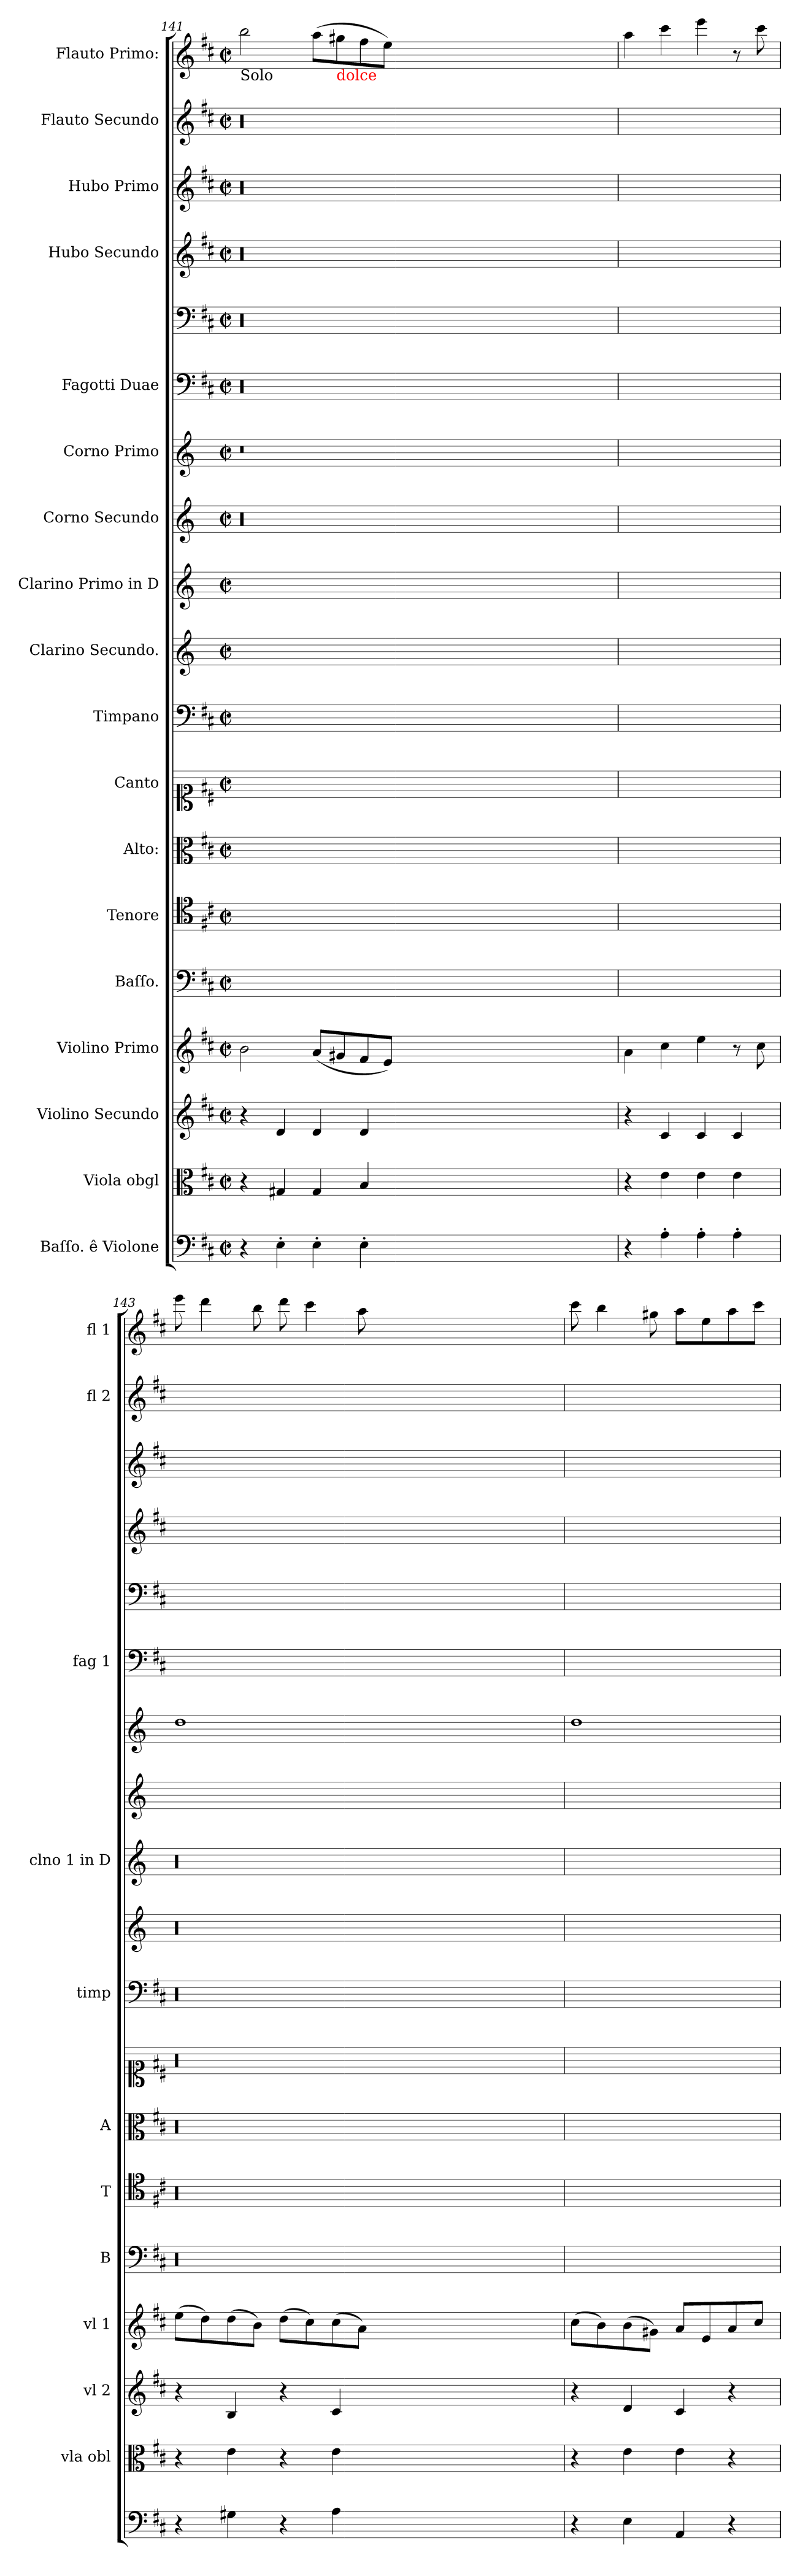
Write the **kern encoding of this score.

**kern	**kern	**kern	**kern	**kern	**kern	**kern	**kern	**kern	**kern	**kern	**kern	**kern	**dynam	**kern	**kern	**kern	**kern	**kern	**kern
*part18	*part17	*part16	*part15	*part14	*part13	*part12	*part11	*part10	*part9	*part8	*part7	*part6	*part6	*part5	*part5	*part4	*part3	*part2	*part1
*staff19	*staff18	*staff17	*staff16	*staff15	*staff14	*staff13	*staff12	*staff11	*staff10	*staff9	*staff8	*staff7	*staff7	*staff6	*staff5	*staff4	*staff3	*staff2	*staff1
*I"Baſſo. ê Violone	*I"Viola obgl	*I"Violino Secundo	*I"Violino Primo	*I"Baſſo.	*I"Tenore	*I"Alto:	*I"Canto	*I"Timpano	*I"Clarino Secundo.	*I"Clarino Primo in D	*I"Corno Secundo	*I"Corno Primo	*	*I"Fagotti Duae	*	*I"Hubo Secundo	*I"Hubo Primo	*I"Flauto Secundo	*I"Flauto Primo:
*	*I'vla obl	*I'vl 2	*I'vl 1	*I'B	*I'T	*I'A	*	*I'timp	*	*I'clno 1 in D	*	*	*	*I'fag 1	*	*	*	*I'fl 2	*I'fl 1
*clefF4	*clefC3	*clefG2	*clefG2	*clefF4	*clefC4	*clefC3	*clefC1	*clefF4	*clefG2	*clefG2	*clefG2	*clefG2	*	*clefF4	*clefF4	*clefG2	*clefG2	*clefG2	*clefG2
*	*	*	*	*	*	*	*	*	*ITrd-1c-2	*ITrd-1c-2	*ITrd6c10	*ITrd6c10	*	*	*	*	*	*	*
*k[f#c#]	*k[f#c#]	*k[f#c#]	*k[f#c#]	*k[f#c#]	*k[f#c#]	*k[f#c#]	*k[f#c#]	*k[f#c#]	*k[f#c#]	*k[f#c#]	*k[f#c#]	*k[f#c#]	*	*k[f#c#]	*k[f#c#]	*k[f#c#]	*k[f#c#]	*k[f#c#]	*k[f#c#]
*D:	*D:	*D:	*D:	*D:	*D:	*D:	*D:	*D:	*D:	*D:	*D:	*D:	*	*D:	*D:	*D:	*D:	*D:	*D:
*M2/2	*M2/2	*M2/2	*M2/2	*M2/2	*M2/2	*M2/2	*M2/2	*M2/2	*M2/2	*M2/2	*M2/2	*M2/2	*	*M2/2	*M2/2	*M2/2	*M2/2	*M2/2	*M2/2
*met(c|)	*met(c|)	*met(c|)	*met(c|)	*met(c|)	*met(c|)	*met(c|)	*met(c|)	*met(c|)	*met(c|)	*met(c|)	*met(c|)	*met(c|)	*	*met(c|)	*met(c|)	*met(c|)	*met(c|)	*met(c|)	*met(c|)
=141	=141	=141	=141	=141	=141	=141	=141	=141	=141	=141	=141	=141	=141	=141	=141	=141	=141	=141	=141
!	!	!	!	!	!	!	!	!	!	!	!	!	!	!	!	!	!	!	!LO:TX:b:t=Solo
4r	4r	4r	2b\	00ryy	00ryy	00ryy	00ryy	00ryy	00ryy	00ryy	00r	0r	.	00r	00r	00r	00r	00r	2bb\
4E'\	4G#X/	4d/	.	.	.	.	.	.	.	.	.	.	.	.	.	.	.	.	.
4E'\	4G#/	4d/	(8a/L	.	.	.	.	.	.	.	.	.	.	.	.	.	.	.	(8aa\L
!	!	!	!	!	!	!	!	!	!	!	!	!	!	!	!	!	!	!	!LO:TX:b:color=red:t=dolce
.	.	.	8g#X/	.	.	.	.	.	.	.	.	.	.	.	.	.	.	.	8gg#X\
4E'\	4B/	4d/	8f#/	.	.	.	.	.	.	.	.	.	.	.	.	.	.	.	8ff#\
.	.	.	8e/J)	.	.	.	.	.	.	.	.	.	.	.	.	.	.	.	8ee\J)
0.ryy	0.ryy	0.ryy	0.ryy	.	.	.	.	.	.	.	.	.	.	.	.	.	.	.	0.ryy
.	.	.	.	.	.	.	.	.	.	.	.	0ryy	.	.	.	.	.	.	.
=142	=142	=142	=142	=142	=142	=142	=142	=142	=142	=142	=142	=142	=142	=142	=142	=142	=142	=142	=142
4r	4r	4r	4a\	1ryy	1ryy	1ryy	1ryy	1ryy	1ryy	1ryy	1ryy	1ryy	.	1ryy	1ryy	1ryy	1ryy	1ryy	4aa\
4A'\	4e\	4c#/	4cc#\	.	.	.	.	.	.	.	.	.	.	.	.	.	.	.	4ccc#\
4A'\	4e\	4c#/	4ee\	.	.	.	.	.	.	.	.	.	.	.	.	.	.	.	4eee\
4A'\	4e\	4c#/	8r	.	.	.	.	.	.	.	.	.	.	.	.	.	.	.	8r
.	.	.	8cc#\	.	.	.	.	.	.	.	.	.	.	.	.	.	.	.	8ccc#\
=143	=143	=143	=143	=143	=143	=143	=143	=143	=143	=143	=143	=143	=143	=143	=143	=143	=143	=143	=143
4r	4r	4r	(8ee\L	00r	00r	00r	00r	00r	00r	00r	00ryy	1e	piano	00ryy	00ryy	00ryy	00ryy	00ryy	8eee\
.	.	.	8dd\)	.	.	.	.	.	.	.	.	.	.	.	.	.	.	.	4ddd\
4G#X\	4e\	4B/	(8dd\	.	.	.	.	.	.	.	.	.	.	.	.	.	.	.	.
.	.	.	8b\J)	.	.	.	.	.	.	.	.	.	.	.	.	.	.	.	8bb\
4r	4r	4r	(8dd\L	.	.	.	.	.	.	.	.	.	.	.	.	.	.	.	8ddd\
.	.	.	8cc#\)	.	.	.	.	.	.	.	.	.	.	.	.	.	.	.	4ccc#\
4A\	4e\	4c#/	(8cc#\	.	.	.	.	.	.	.	.	.	.	.	.	.	.	.	.
.	.	.	8a\J)	.	.	.	.	.	.	.	.	.	.	.	.	.	.	.	8aa\
0.ryy	0.ryy	0.ryy	0.ryy	.	.	.	.	.	.	.	.	0.ryy	.	.	.	.	.	.	0.ryy
=144	=144	=144	=144	=144	=144	=144	=144	=144	=144	=144	=144	=144	=144	=144	=144	=144	=144	=144	=144
4r	4r	4r	(8cc#\L	1ryy	1ryy	1ryy	1ryy	1ryy	1ryy	1ryy	1ryy	1e	.	1ryy	1ryy	1ryy	1ryy	1ryy	8ccc#\
.	.	.	8b\)	.	.	.	.	.	.	.	.	.	.	.	.	.	.	.	4bb\
4E\	4e\	4d/	(8b\	.	.	.	.	.	.	.	.	.	.	.	.	.	.	.	.
.	.	.	8g#X\J)	.	.	.	.	.	.	.	.	.	.	.	.	.	.	.	8gg#X\
4AA/	4e\	4c#/	8a/L	.	.	.	.	.	.	.	.	.	.	.	.	.	.	.	8aa\L
.	.	.	8e/	.	.	.	.	.	.	.	.	.	.	.	.	.	.	.	8ee\
4r	4r	4r	8a/	.	.	.	.	.	.	.	.	.	.	.	.	.	.	.	8aa\
.	.	.	8cc#/J	.	.	.	.	.	.	.	.	.	.	.	.	.	.	.	8ccc#\J
=	=	=	=	=	=	=	=	=	=	=	=	=	=	=	=	=	=	=	=
*-	*-	*-	*-	*-	*-	*-	*-	*-	*-	*-	*-	*-	*-	*-	*-	*-	*-	*-	*-
